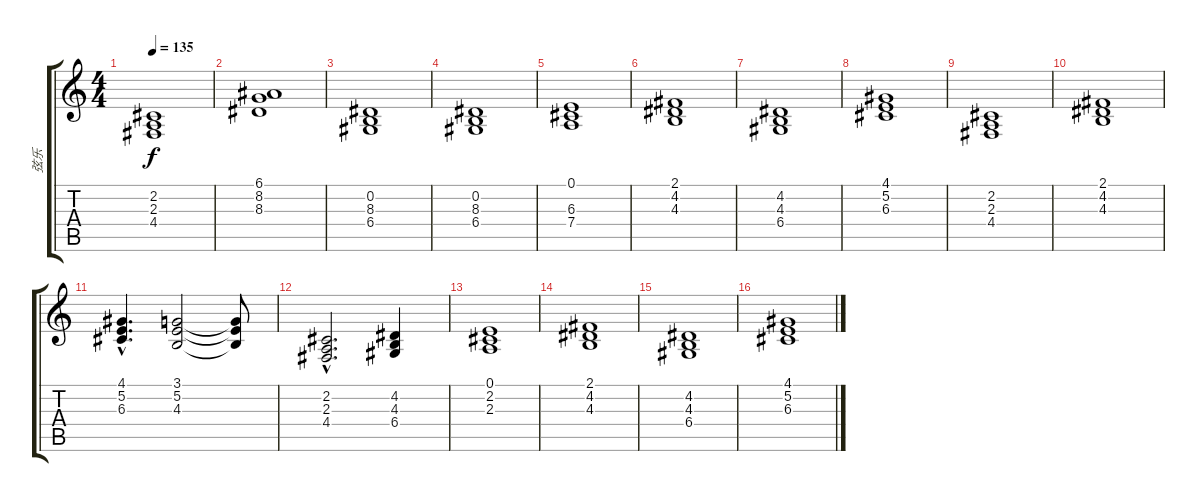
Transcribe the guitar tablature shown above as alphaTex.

\track ("弦乐" "弦乐") {instrument stringensemble1}
\staff {score tabs}
\tuning (E4 B3 G3 D3 A2 E2) {hide}
\ts (4 4)
\tempo 135
\clef g2
\ks c
(2.2 2.3 4.4).1{dy f} |
(6.1 8.2 8.3).1 |
(0.2 8.3 6.4).1 |
(0.2 8.3 6.4).1 |
(0.1 6.3 7.4).1 |
(2.1 4.2 4.3).1 |
(4.2 4.3 6.4).1 |
(4.1 5.2 6.3).1 |
(2.2 2.3 4.4).1 |
(2.1 4.2 4.3).1 |
(4.1{hac} 5.2{hac} 6.3{hac}).4{d} (3.1 5.2 4.3).2 (3.1{t} 5.2{t} 4.3{t}).8 |
(2.2{hac} 2.3{hac} 4.4{hac}).2{d} (4.2 4.3 6.4).4 |
(0.1 2.2 2.3).1 |
(2.1 4.2 4.3).1 |
(4.2 4.3 6.4).1 |
(4.1 5.2 6.3).1
